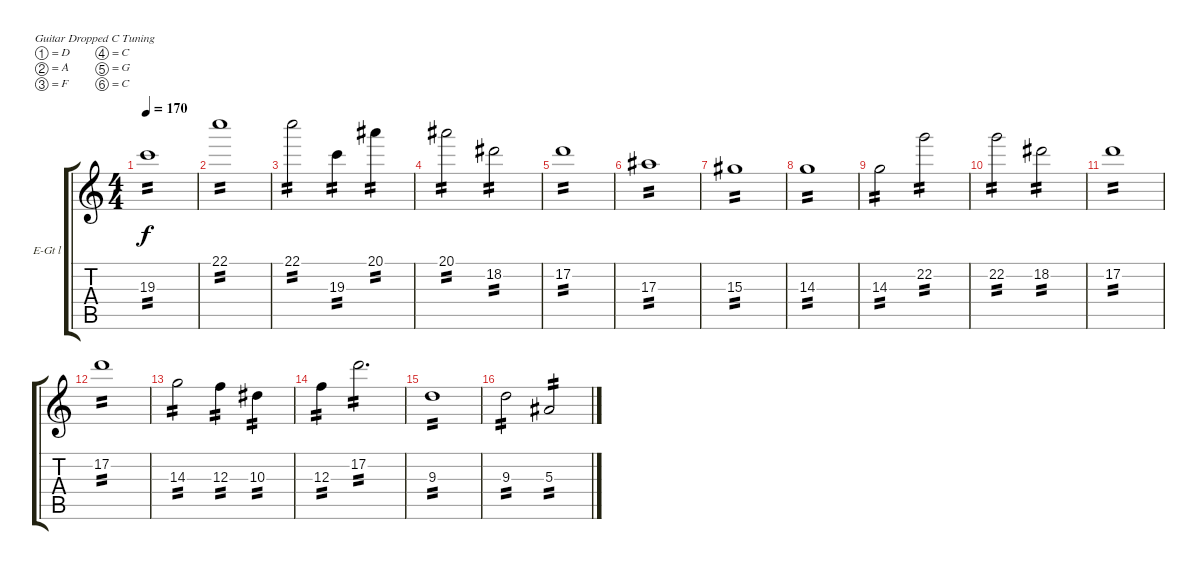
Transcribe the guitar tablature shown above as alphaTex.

\defaultSystemsLayout 4
\bracketExtendMode groupsimilarinstruments
\firstSystemTrackNameOrientation horizontal
\otherSystemsTrackNameOrientation horizontal
\track ("Guitar l" "E-Gt l") {instrument overdrivenguitar}
\staff {score tabs}
\tuning (D4 A3 F3 C3 G2 C2)
\ts (4 4)
\tempo 170
\clef g2
\ks c
19.3.1{tp 2 dy f} |
22.1.1{tp 2} |
22.1.2{tp 2} 19.3.4{tp 2} 20.1.4{tp 2} |
20.1.2{tp 2} 18.2.2{tp 2} |
17.2.1{tp 2} |
17.3.1{tp 2} |
15.3.1{tp 2} |
14.3.1{tp 2} |
14.3.2{tp 2} 22.2.2{tp 2} |
22.2.2{tp 2} 18.2.2{tp 2} |
17.2.1{tp 2} |
17.2.1{tp 2} |
14.3.2{tp 2} 12.3.4{tp 2} 10.3.4{tp 2} |
12.3.4{tp 2} 17.2.2{d tp 2} |
9.3.1{tp 2} |
9.3.2{tp 2} 5.3.2{tp 2}
